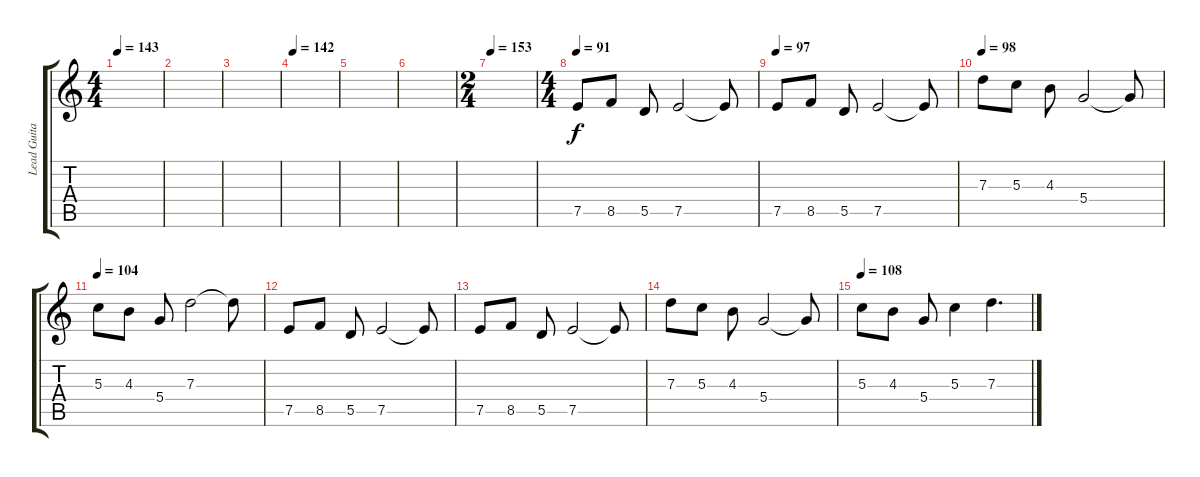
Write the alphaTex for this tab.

\track ("Lead Guitar" "Lead Guita") {instrument distortionguitar}
\staff {score tabs}
\tuning (E4 B3 G3 D3 A2 E2) {hide}
\ts (4 4)
\tempo 143
\clef g2
\ks c
|
|
|
\tempo 142
|
|
|
\ts (2 4)
\tempo 153
|
\ts (4 4)
\tempo 91
7.5.8 8.5.8 5.5.8 7.5.2 7.5{t}.8 |
\tempo 97
7.5.8 8.5.8 5.5.8 7.5.2 7.5{t}.8 |
\tempo 98
7.3.8 5.3.8 4.3.8 5.4.2 5.4{t}.8 |
\tempo 104
5.3.8 4.3.8 5.4.8 7.3.2 7.3{t}.8 |
7.5.8 8.5.8 5.5.8 7.5.2 7.5{t}.8 |
7.5.8 8.5.8 5.5.8 7.5.2 7.5{t}.8 |
7.3.8 5.3.8 4.3.8 5.4.2 5.4{t}.8 |
\tempo 108
5.3.8 4.3.8 5.4.8 5.3.4 7.3.4{d}
